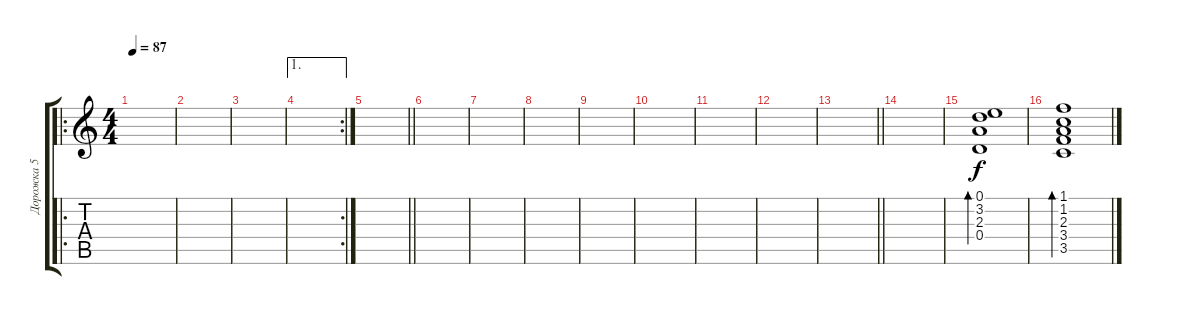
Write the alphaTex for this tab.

\track ("Дорожка 5" "Дорожка 5") {instrument distortionguitar}
\staff {score tabs}
\tuning (E4 B3 G3 D3 A2 E2) {hide}
\ro
\ts (4 4)
\tempo 87
\clef g2
\ks c
|
|
|
\ae 1
\rc 2
|
\barLineRight lightlight
|
|
|
|
|
|
|
|
\barLineRight lightlight
|
|
(0.1 3.2 2.3 0.4).1{bd 120 instrument acousticguitarnylon} |
(1.1 1.2 2.3 3.4 3.5).1{bd 60}
